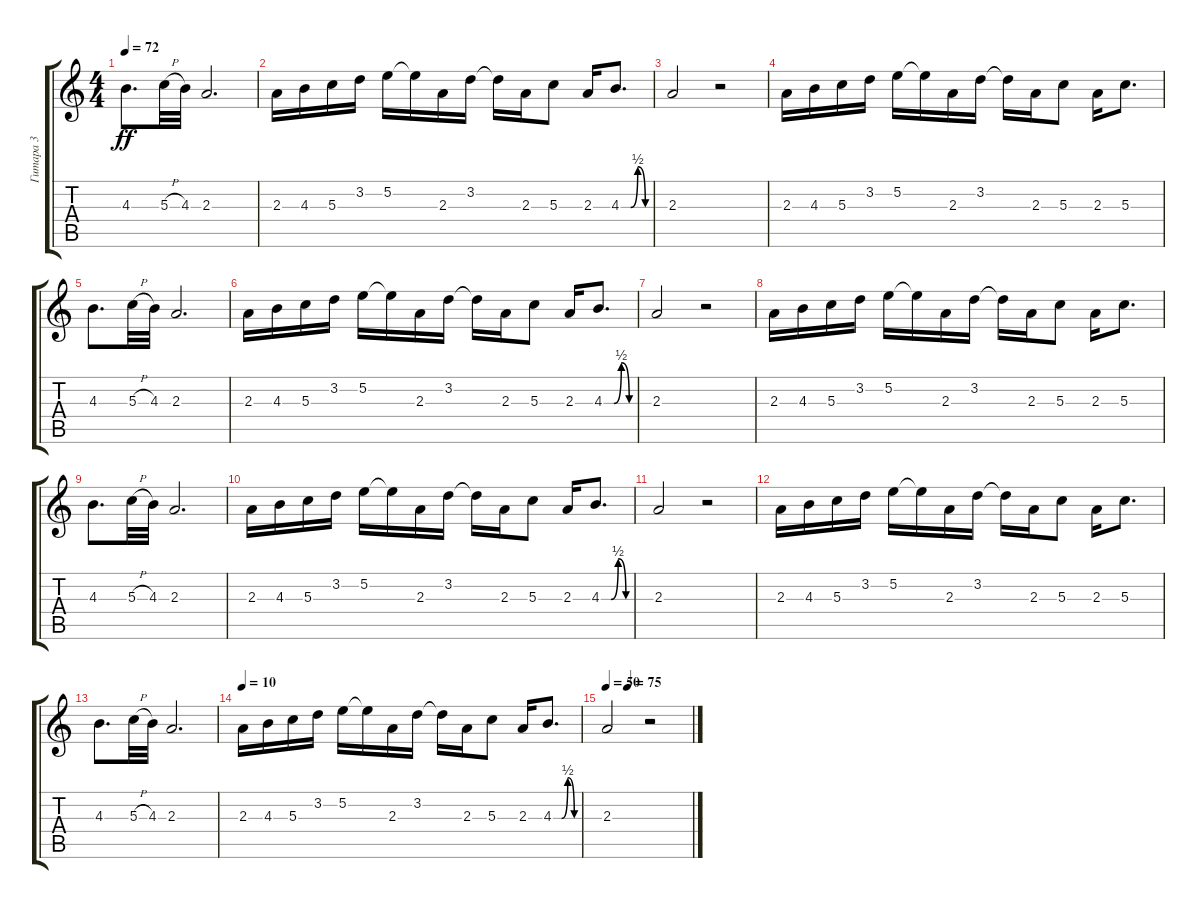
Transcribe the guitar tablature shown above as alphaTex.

\track ("Гитара 3" "Гитара 3") {instrument distortionguitar}
\staff {score tabs}
\tuning (E4 B3 G3 D3 A2 E2) {hide}
\ts (4 4)
\tempo 72
\clef g2
\ks c
4.3.8{d dy ff} 5.3{h}.32 4.3.32 2.3.2{d} |
2.3.16 4.3.16 5.3.16 3.2.16 5.2.16 5.2{t}.16 2.3.16 3.2.16 3.2{t}.16 2.3.16 5.3.8 2.3.16 4.3{be (custom 0 0 20 0 35 2 51 0 60 0)}.8{d} |
2.3.2 r.2 |
2.3.16 4.3.16 5.3.16 3.2.16 5.2.16 5.2{t}.16 2.3.16 3.2.16 3.2{t}.16 2.3.16 5.3.8 2.3.16 5.3.8{d} |
4.3.8{d} 5.3{h}.32 4.3.32 2.3.2{d} |
2.3.16 4.3.16 5.3.16 3.2.16 5.2.16 5.2{t}.16 2.3.16 3.2.16 3.2{t}.16 2.3.16 5.3.8 2.3.16 4.3{be (custom 0 0 20 0 35 2 51 0 60 0)}.8{d} |
2.3.2 r.2 |
2.3.16 4.3.16 5.3.16 3.2.16 5.2.16 5.2{t}.16 2.3.16 3.2.16 3.2{t}.16 2.3.16 5.3.8 2.3.16 5.3.8{d} |
4.3.8{d} 5.3{h}.32 4.3.32 2.3.2{d} |
2.3.16 4.3.16 5.3.16 3.2.16 5.2.16 5.2{t}.16 2.3.16 3.2.16 3.2{t}.16 2.3.16 5.3.8 2.3.16 4.3{be (custom 0 0 20 0 35 2 51 0 60 0)}.8{d} |
2.3.2 r.2 |
2.3.16 4.3.16 5.3.16 3.2.16 5.2.16 5.2{t}.16 2.3.16 3.2.16 3.2{t}.16 2.3.16 5.3.8 2.3.16 5.3.8{d} |
4.3.8{d} 5.3{h}.32 4.3.32 2.3.2{d} |
\tempo 10
2.3.16 4.3.16 5.3.16 3.2.16 5.2.16 5.2{t}.16 2.3.16 3.2.16 3.2{t}.16 2.3.16 5.3.8 2.3.16 4.3{be (custom 0 0 20 0 35 2 51 0 60 0)}.8{d} |
\tempo 50
\tempo (75 0.25)
2.3.2 r.2
